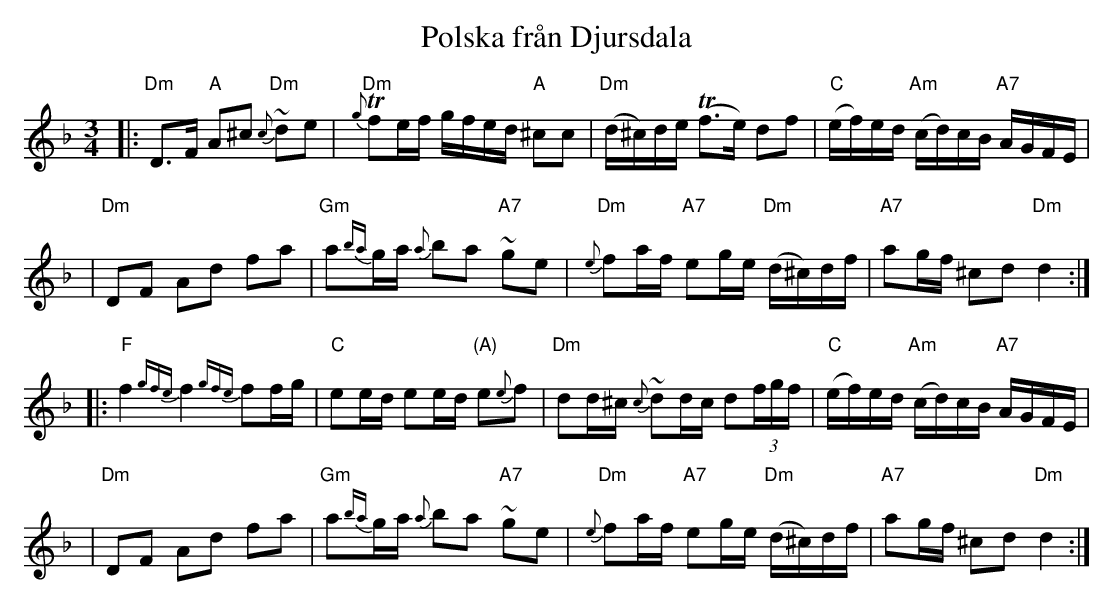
X:1
T: Polska från Djursdala
M: 3/4
L:  1/16
K: Dm
|: "Dm"D3F "A"A2^c2 "Dm"{c}~d2e2 \
| "Dm"{g}Tf2ef gfed "A"^c2c2 \
| "Dm"(d^c)de (Tf3e) d2f2 \
| "C"(ef)ed "Am"(cd)cB "A7"AGFE |
| "Dm"D2F2 A2d2 f2a2 \
| "Gm"a2{ba}ga {a}b2a2 "A7"~g2e2 \
| "Dm"{e}f2af "A7"e2ge "Dm"(d^c)df \
| "A7"a2gf ^c2d2 "Dm"d4 :|
|: "F"f4 {gfe}f4 {gfe}f2fg \
| "C"e2ed e2ed "(A)"e2{e}f2 \
| "Dm"d2d^c {c}~d2dc d2(3fgf \
| "C"(ef)ed "Am"(cd)cB "A7"AGFE |
| "Dm"D2F2 A2d2 f2a2 \
| "Gm"a2{ba}ga {a}b2a2 "A7"~g2e2 \
| "Dm"{e}f2af "A7"e2ge "Dm"(d^c)df \
| "A7"a2gf ^c2d2 "Dm"d4 :|
